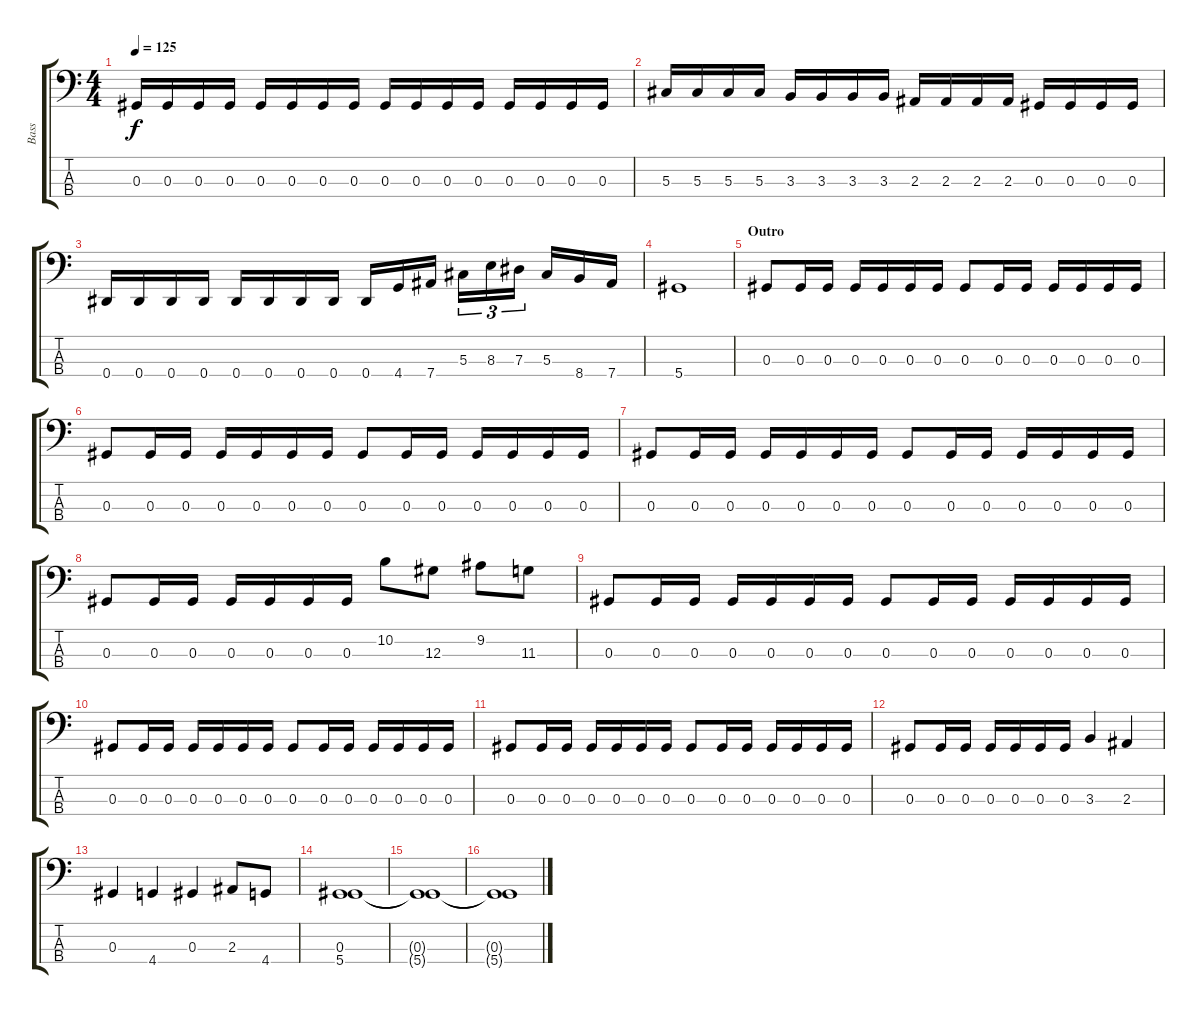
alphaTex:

\track ("Bass" "Bass") {instrument electricbasspick}
\staff {score tabs}
\tuning (Gb2 Db2 Ab1 Eb1) {hide}
\ts (4 4)
\tempo 125
\clef f4
\ks c
0.3.16{dy f} 0.3.16 0.3.16 0.3.16 0.3.16 0.3.16 0.3.16 0.3.16 0.3.16 0.3.16 0.3.16 0.3.16 0.3.16 0.3.16 0.3.16 0.3.16 |
5.3.16 5.3.16 5.3.16 5.3.16 3.3.16 3.3.16 3.3.16 3.3.16 2.3.16 2.3.16 2.3.16 2.3.16 0.3.16 0.3.16 0.3.16 0.3.16 |
0.4.16 0.4.16 0.4.16 0.4.16 0.4.16 0.4.16 0.4.16 0.4.16 0.4.16 4.4.16 7.4.16 5.3.16{tu (3 2)} 8.3.16{tu (3 2)} 7.3.16{tu (3 2)} 5.3.16 8.4.16 7.4.16 |
5.4.1 |
\section ("" "Outro")
0.3.8 0.3.16 0.3.16 0.3.16 0.3.16 0.3.16 0.3.16 0.3.8 0.3.16 0.3.16 0.3.16 0.3.16 0.3.16 0.3.16 |
0.3.8 0.3.16 0.3.16 0.3.16 0.3.16 0.3.16 0.3.16 0.3.8 0.3.16 0.3.16 0.3.16 0.3.16 0.3.16 0.3.16 |
0.3.8 0.3.16 0.3.16 0.3.16 0.3.16 0.3.16 0.3.16 0.3.8 0.3.16 0.3.16 0.3.16 0.3.16 0.3.16 0.3.16 |
0.3.8 0.3.16 0.3.16 0.3.16 0.3.16 0.3.16 0.3.16 10.2.8 12.3.8 9.2.8 11.3.8 |
0.3.8 0.3.16 0.3.16 0.3.16 0.3.16 0.3.16 0.3.16 0.3.8 0.3.16 0.3.16 0.3.16 0.3.16 0.3.16 0.3.16 |
0.3.8 0.3.16 0.3.16 0.3.16 0.3.16 0.3.16 0.3.16 0.3.8 0.3.16 0.3.16 0.3.16 0.3.16 0.3.16 0.3.16 |
0.3.8 0.3.16 0.3.16 0.3.16 0.3.16 0.3.16 0.3.16 0.3.8 0.3.16 0.3.16 0.3.16 0.3.16 0.3.16 0.3.16 |
0.3.8 0.3.16 0.3.16 0.3.16 0.3.16 0.3.16 0.3.16 3.3.4 2.3.4 |
0.3.4 4.4.4 0.3.4 2.3.8 4.4.8 |
(0.3 5.4).1 |
(0.3{t} 5.4{t}).1{volume 0} |
(0.3{t} 5.4{t}).1
